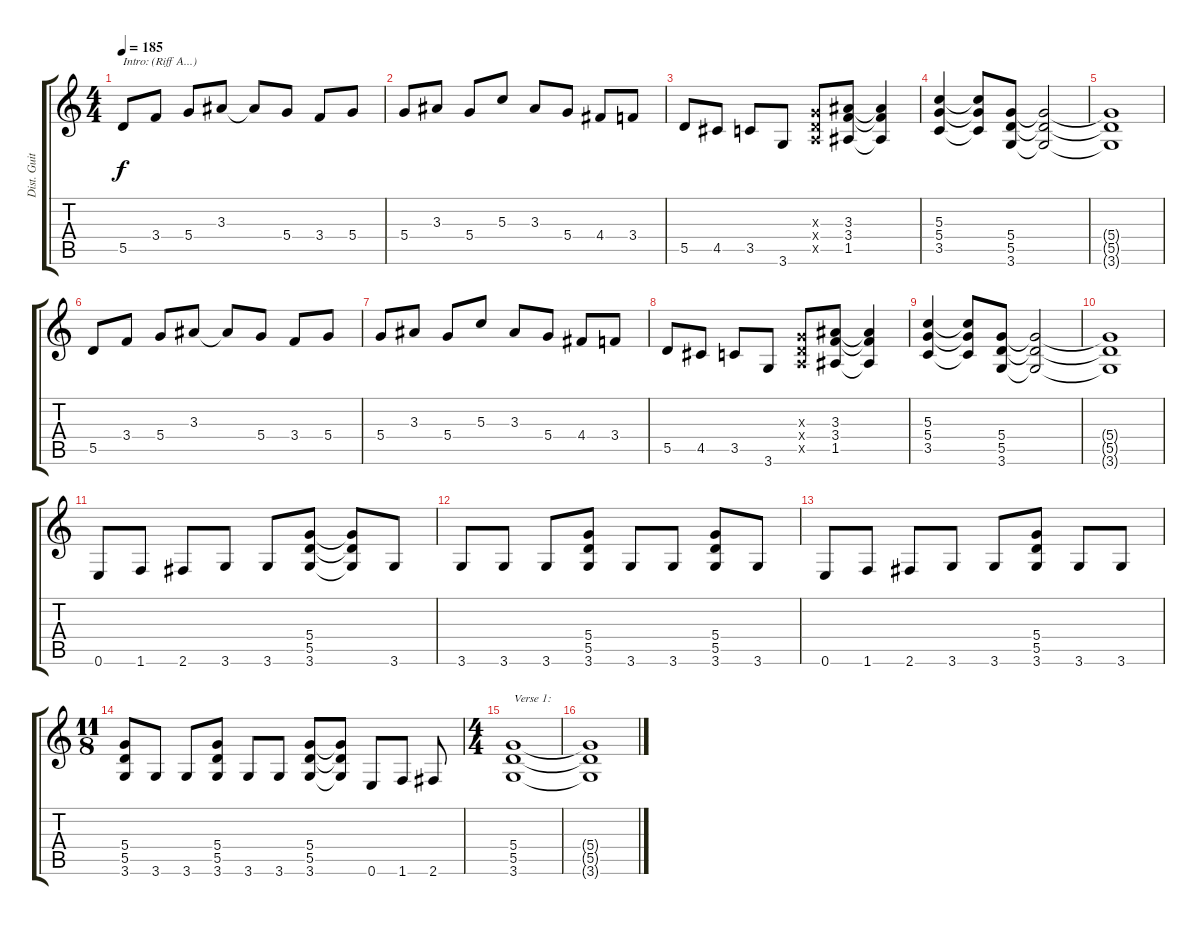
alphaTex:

\track ("Dist. Guitar 2" "Dist. Guit") {instrument distortionguitar}
\staff {score tabs}
\tuning (E4 B3 G3 D3 A2 E2) {hide}
\ts (4 4)
\tempo 185
\clef g2
\ks c
5.5.8{txt "Intro: (Riff A...)" dy f instrument distortionguitar} 3.4.8 5.4.8 3.3.8 3.3{t}.8 5.4.8 3.4.8 5.4.8 |
5.4.8 3.3.8 5.4.8 5.3.8 3.3.8 5.4.8 4.4.8 3.4.8 |
5.5.8 4.5.8 3.5.8 3.6.8 (0.3{x} 0.4{x} 0.5{x}).8 (3.3 3.4 1.5).8 (3.3{t} 3.4{t} 1.5{t}).4 |
(5.3 5.4 3.5).4 (5.3{t} 5.4{t} 3.5{t}).8 (5.4 5.5 3.6).8 (5.4{t} 5.5{t} 3.6{t}).2 |
(5.4{t} 5.5{t} 3.6{t}).1 |
5.5.8 3.4.8 5.4.8 3.3.8 3.3{t}.8 5.4.8 3.4.8 5.4.8 |
5.4.8 3.3.8 5.4.8 5.3.8 3.3.8 5.4.8 4.4.8 3.4.8 |
5.5.8 4.5.8 3.5.8 3.6.8 (0.3{x} 0.4{x} 0.5{x}).8 (3.3 3.4 1.5).8 (3.3{t} 3.4{t} 1.5{t}).4 |
(5.3 5.4 3.5).4 (5.3{t} 5.4{t} 3.5{t}).8 (5.4 5.5 3.6).8 (5.4{t} 5.5{t} 3.6{t}).2 |
(5.4{t} 5.5{t} 3.6{t}).1 |
0.6.8 1.6.8 2.6.8 3.6.8 3.6.8 (5.4 5.5 3.6).8 (5.4{t} 5.5{t} 3.6{t}).8 3.6.8 |
3.6.8 3.6.8 3.6.8 (5.4 5.5 3.6).8 3.6.8 3.6.8 (5.4 5.5 3.6).8 3.6.8 |
0.6.8 1.6.8 2.6.8 3.6.8 3.6.8 (5.4 5.5 3.6).8 3.6.8 3.6.8 |
\ts (11 8)
(5.4 5.5 3.6).8 3.6.8 3.6.8 (5.4 5.5 3.6).8 3.6.8 3.6.8 (5.4 5.5 3.6).8 (5.4{t} 5.5{t} 3.6{t}).8 0.6.8 1.6.8 2.6.8 |
\ts (4 4)
(5.4 5.5 3.6).1{txt "Verse 1:"} |
(5.4{t} 5.5{t} 3.6{t}).1
